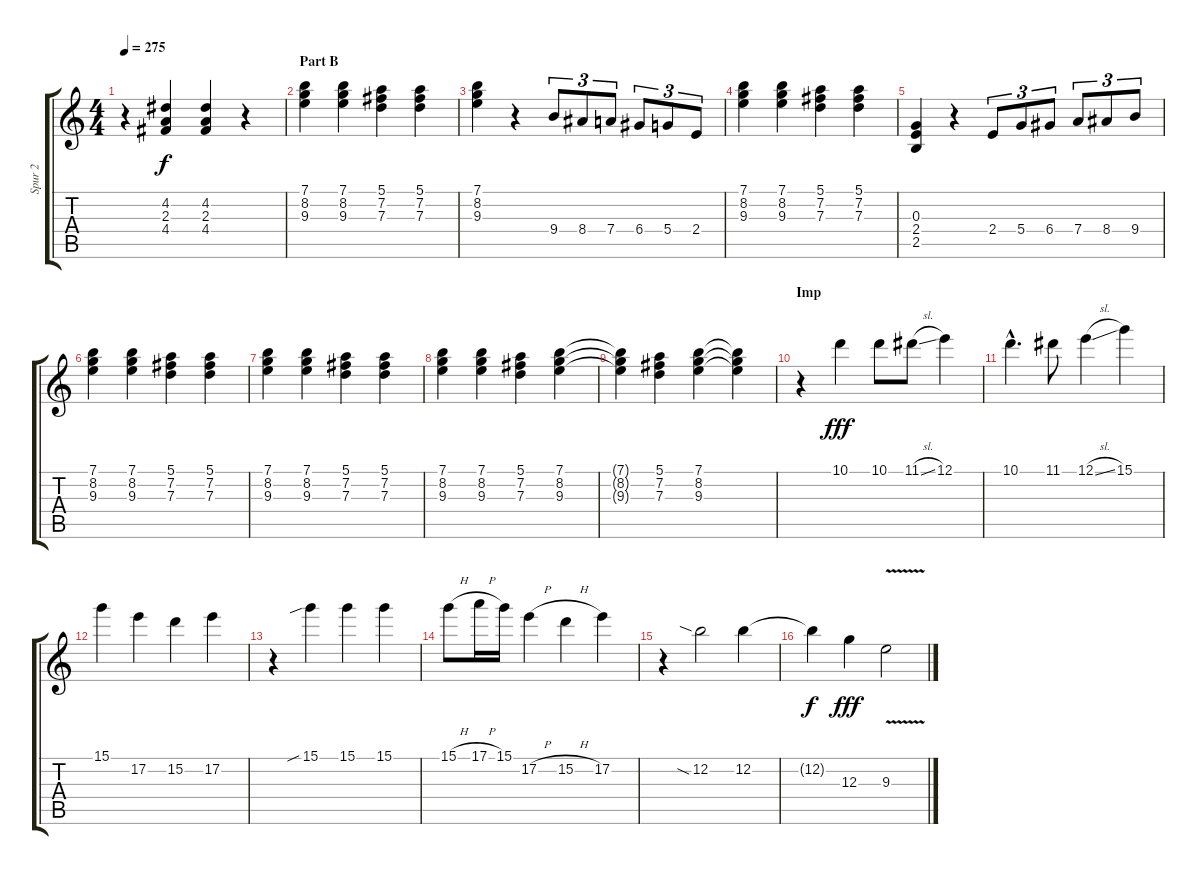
\track ("Spur 2" "Spur 2") {instrument acousticguitarsteel}
\staff {score tabs}
\tuning (E4 B3 G3 D3 A2 E2) {hide}
\ts (4 4)
\tempo 275
\clef g2
\ks c
r.4{dy f} (4.2 2.3 4.4).4 (4.2 2.3 4.4).4 r.4 |
\section ("" "Part B")
(7.1 8.2 9.3).4 (7.1 8.2 9.3).4 (5.1 7.2 7.3).4 (5.1 7.2 7.3).4 |
(7.1 8.2 9.3).4 r.4 9.4.8{tu (3 2)} 8.4.8{tu (3 2)} 7.4.8{tu (3 2)} 6.4.8{tu (3 2)} 5.4.8{tu (3 2)} 2.4.8{tu (3 2)} |
(7.1 8.2 9.3).4 (7.1 8.2 9.3).4 (5.1 7.2 7.3).4 (5.1 7.2 7.3).4 |
(0.3 2.4 2.5).4 r.4 2.4.8{tu (3 2)} 5.4.8{tu (3 2)} 6.4.8{tu (3 2)} 7.4.8{tu (3 2)} 8.4.8{tu (3 2)} 9.4.8{tu (3 2)} |
(7.1 8.2 9.3).4 (7.1 8.2 9.3).4 (5.1 7.2 7.3).4 (5.1 7.2 7.3).4 |
(7.1 8.2 9.3).4 (7.1 8.2 9.3).4 (5.1 7.2 7.3).4 (5.1 7.2 7.3).4 |
(7.1 8.2 9.3).4 (7.1 8.2 9.3).4 (5.1 7.2 7.3).4 (7.1 8.2 9.3).4 |
(7.1{t} 8.2{t} 9.3{t}).4 (5.1 7.2 7.3).4 (7.1 8.2 9.3).4 (7.1{t} 8.2{t} 9.3{t}).4 |
\section ("" "Imp")
r.4 10.1.4{dy fff volume 16 balance 5 instrument electricguitarjazz} 10.1.8 11.1{sl}.8 12.1.4 |
10.1{hac}.4{d} 11.1.8 12.1{sl}.4 15.1.4 |
15.1.4 17.2.4 15.2.4 17.2.4 |
r.4 15.1{sib}.4 15.1.4 15.1.4 |
15.1{h}.8 17.1{h}.16 15.1.16 17.2{h}.4 15.2{h}.4 17.2.4 |
r.4 12.2{sia}.2 12.2.4 |
12.2{t}.4{dy f} 12.3.4{dy fff} 9.3{v}.2
